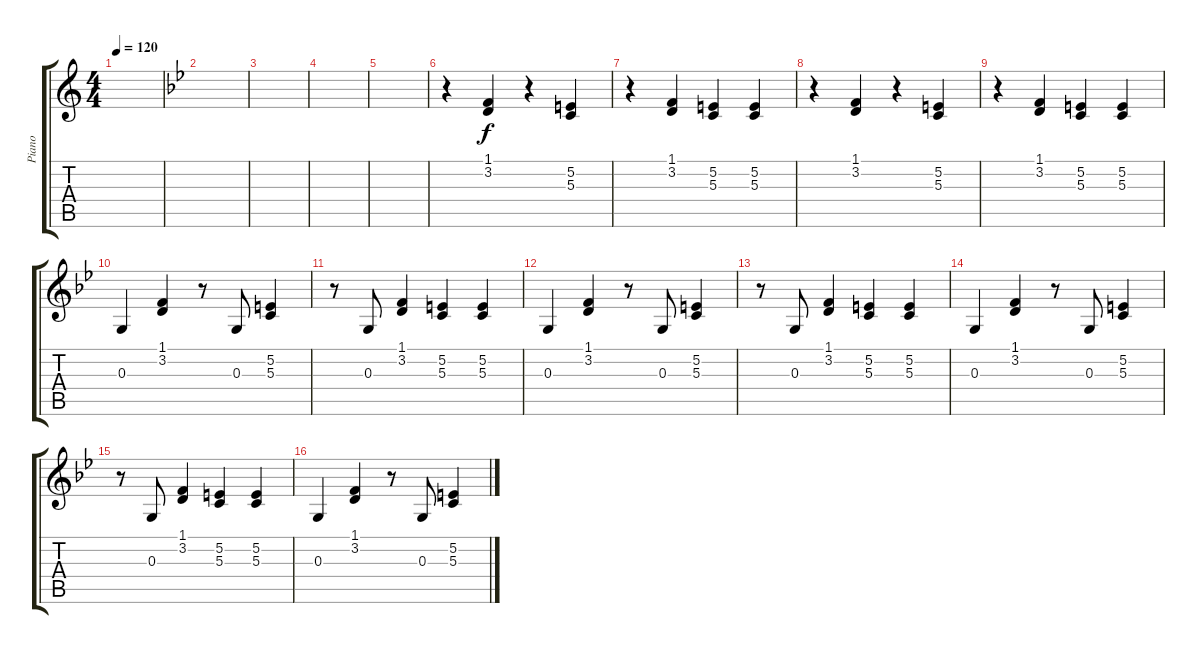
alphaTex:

\track ("Piano" "Piano") {instrument electricpiano1}
\staff {score tabs}
\tuning (E4 B3 G3 D3 A2 E2) {hide}
\ts (4 4)
\tempo 120
\clef g2
\ks c
|
\ks bb
|
|
|
|
r.4 (1.1 3.2).4 r.4 (5.2 5.3).4 |
r.4 (1.1 3.2).4 (5.2 5.3).4 (5.2 5.3).4 |
r.4 (1.1 3.2).4 r.4 (5.2 5.3).4 |
r.4 (1.1 3.2).4 (5.2 5.3).4 (5.2 5.3).4 |
0.3.4 (1.1 3.2).4 r.8 0.3.8 (5.2 5.3).4 |
r.8 0.3.8 (1.1 3.2).4 (5.2 5.3).4 (5.2 5.3).4 |
0.3.4 (1.1 3.2).4 r.8 0.3.8 (5.2 5.3).4 |
r.8 0.3.8 (1.1 3.2).4 (5.2 5.3).4 (5.2 5.3).4 |
0.3.4 (1.1 3.2).4 r.8 0.3.8 (5.2 5.3).4 |
r.8 0.3.8 (1.1 3.2).4 (5.2 5.3).4 (5.2 5.3).4 |
0.3.4 (1.1 3.2).4 r.8 0.3.8 (5.2 5.3).4
